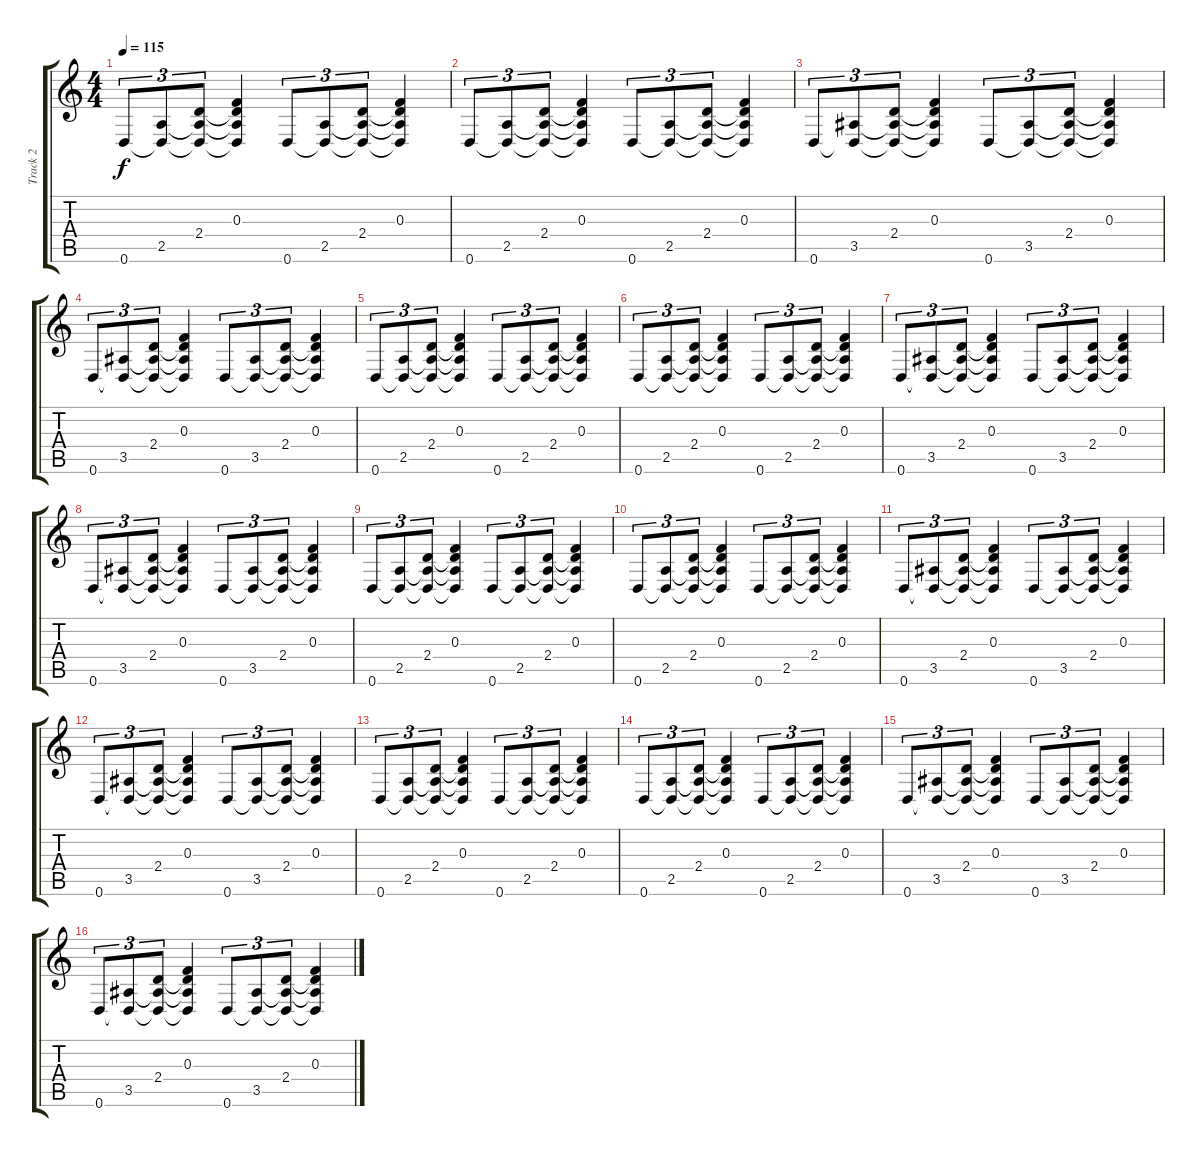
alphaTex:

\track ("Track 2" "Track 2") {instrument distortionguitar}
\staff {score tabs}
\tuning (D4 A3 F3 C3 G2 D2) {hide}
\ts (4 4)
\tempo 115
\clef g2
\ks c
0.6.8{tu (3 2) dy f} (2.5 0.6{t}).8{tu (3 2)} (2.4 2.5{t} 0.6{t}).8{tu (3 2)} (0.3 2.4{t} 2.5{t} 0.6{t}).4 0.6.8{tu (3 2)} (2.5 0.6{t}).8{tu (3 2)} (2.4 2.5{t} 0.6{t}).8{tu (3 2)} (0.3 2.4{t} 2.5{t} 0.6{t}).4 |
0.6.8{tu (3 2)} (2.5 0.6{t}).8{tu (3 2)} (2.4 2.5{t} 0.6{t}).8{tu (3 2)} (0.3 2.4{t} 2.5{t} 0.6{t}).4 0.6.8{tu (3 2)} (2.5 0.6{t}).8{tu (3 2)} (2.4 2.5{t} 0.6{t}).8{tu (3 2)} (0.3 2.4{t} 2.5{t} 0.6{t}).4 |
0.6.8{tu (3 2)} (3.5 0.6{t}).8{tu (3 2)} (2.4 3.5{t} 0.6{t}).8{tu (3 2)} (0.3 2.4{t} 3.5{t} 0.6{t}).4 0.6.8{tu (3 2)} (3.5 0.6{t}).8{tu (3 2)} (2.4 3.5{t} 0.6{t}).8{tu (3 2)} (0.3 2.4{t} 3.5{t} 0.6{t}).4 |
0.6.8{tu (3 2)} (3.5 0.6{t}).8{tu (3 2)} (2.4 3.5{t} 0.6{t}).8{tu (3 2)} (0.3 2.4{t} 3.5{t} 0.6{t}).4 0.6.8{tu (3 2)} (3.5 0.6{t}).8{tu (3 2)} (2.4 3.5{t} 0.6{t}).8{tu (3 2)} (0.3 2.4{t} 3.5{t} 0.6{t}).4 |
0.6.8{tu (3 2)} (2.5 0.6{t}).8{tu (3 2)} (2.4 2.5{t} 0.6{t}).8{tu (3 2)} (0.3 2.4{t} 2.5{t} 0.6{t}).4 0.6.8{tu (3 2)} (2.5 0.6{t}).8{tu (3 2)} (2.4 2.5{t} 0.6{t}).8{tu (3 2)} (0.3 2.4{t} 2.5{t} 0.6{t}).4 |
0.6.8{tu (3 2)} (2.5 0.6{t}).8{tu (3 2)} (2.4 2.5{t} 0.6{t}).8{tu (3 2)} (0.3 2.4{t} 2.5{t} 0.6{t}).4 0.6.8{tu (3 2)} (2.5 0.6{t}).8{tu (3 2)} (2.4 2.5{t} 0.6{t}).8{tu (3 2)} (0.3 2.4{t} 2.5{t} 0.6{t}).4 |
0.6.8{tu (3 2)} (3.5 0.6{t}).8{tu (3 2)} (2.4 3.5{t} 0.6{t}).8{tu (3 2)} (0.3 2.4{t} 3.5{t} 0.6{t}).4 0.6.8{tu (3 2)} (3.5 0.6{t}).8{tu (3 2)} (2.4 3.5{t} 0.6{t}).8{tu (3 2)} (0.3 2.4{t} 3.5{t} 0.6{t}).4 |
0.6.8{tu (3 2)} (3.5 0.6{t}).8{tu (3 2)} (2.4 3.5{t} 0.6{t}).8{tu (3 2)} (0.3 2.4{t} 3.5{t} 0.6{t}).4 0.6.8{tu (3 2)} (3.5 0.6{t}).8{tu (3 2)} (2.4 3.5{t} 0.6{t}).8{tu (3 2)} (0.3 2.4{t} 3.5{t} 0.6{t}).4 |
0.6.8{tu (3 2)} (2.5 0.6{t}).8{tu (3 2)} (2.4 2.5{t} 0.6{t}).8{tu (3 2)} (0.3 2.4{t} 2.5{t} 0.6{t}).4 0.6.8{tu (3 2)} (2.5 0.6{t}).8{tu (3 2)} (2.4 2.5{t} 0.6{t}).8{tu (3 2)} (0.3 2.4{t} 2.5{t} 0.6{t}).4 |
0.6.8{tu (3 2)} (2.5 0.6{t}).8{tu (3 2)} (2.4 2.5{t} 0.6{t}).8{tu (3 2)} (0.3 2.4{t} 2.5{t} 0.6{t}).4 0.6.8{tu (3 2)} (2.5 0.6{t}).8{tu (3 2)} (2.4 2.5{t} 0.6{t}).8{tu (3 2)} (0.3 2.4{t} 2.5{t} 0.6{t}).4 |
0.6.8{tu (3 2)} (3.5 0.6{t}).8{tu (3 2)} (2.4 3.5{t} 0.6{t}).8{tu (3 2)} (0.3 2.4{t} 3.5{t} 0.6{t}).4 0.6.8{tu (3 2)} (3.5 0.6{t}).8{tu (3 2)} (2.4 3.5{t} 0.6{t}).8{tu (3 2)} (0.3 2.4{t} 3.5{t} 0.6{t}).4 |
0.6.8{tu (3 2)} (3.5 0.6{t}).8{tu (3 2)} (2.4 3.5{t} 0.6{t}).8{tu (3 2)} (0.3 2.4{t} 3.5{t} 0.6{t}).4 0.6.8{tu (3 2)} (3.5 0.6{t}).8{tu (3 2)} (2.4 3.5{t} 0.6{t}).8{tu (3 2)} (0.3 2.4{t} 3.5{t} 0.6{t}).4 |
0.6.8{tu (3 2)} (2.5 0.6{t}).8{tu (3 2)} (2.4 2.5{t} 0.6{t}).8{tu (3 2)} (0.3 2.4{t} 2.5{t} 0.6{t}).4 0.6.8{tu (3 2)} (2.5 0.6{t}).8{tu (3 2)} (2.4 2.5{t} 0.6{t}).8{tu (3 2)} (0.3 2.4{t} 2.5{t} 0.6{t}).4 |
0.6.8{tu (3 2)} (2.5 0.6{t}).8{tu (3 2)} (2.4 2.5{t} 0.6{t}).8{tu (3 2)} (0.3 2.4{t} 2.5{t} 0.6{t}).4 0.6.8{tu (3 2)} (2.5 0.6{t}).8{tu (3 2)} (2.4 2.5{t} 0.6{t}).8{tu (3 2)} (0.3 2.4{t} 2.5{t} 0.6{t}).4 |
0.6.8{tu (3 2)} (3.5 0.6{t}).8{tu (3 2)} (2.4 3.5{t} 0.6{t}).8{tu (3 2)} (0.3 2.4{t} 3.5{t} 0.6{t}).4 0.6.8{tu (3 2)} (3.5 0.6{t}).8{tu (3 2)} (2.4 3.5{t} 0.6{t}).8{tu (3 2)} (0.3 2.4{t} 3.5{t} 0.6{t}).4 |
0.6.8{tu (3 2)} (3.5 0.6{t}).8{tu (3 2)} (2.4 3.5{t} 0.6{t}).8{tu (3 2)} (0.3 2.4{t} 3.5{t} 0.6{t}).4 0.6.8{tu (3 2)} (3.5 0.6{t}).8{tu (3 2)} (2.4 3.5{t} 0.6{t}).8{tu (3 2)} (0.3 2.4{t} 3.5{t} 0.6{t}).4
